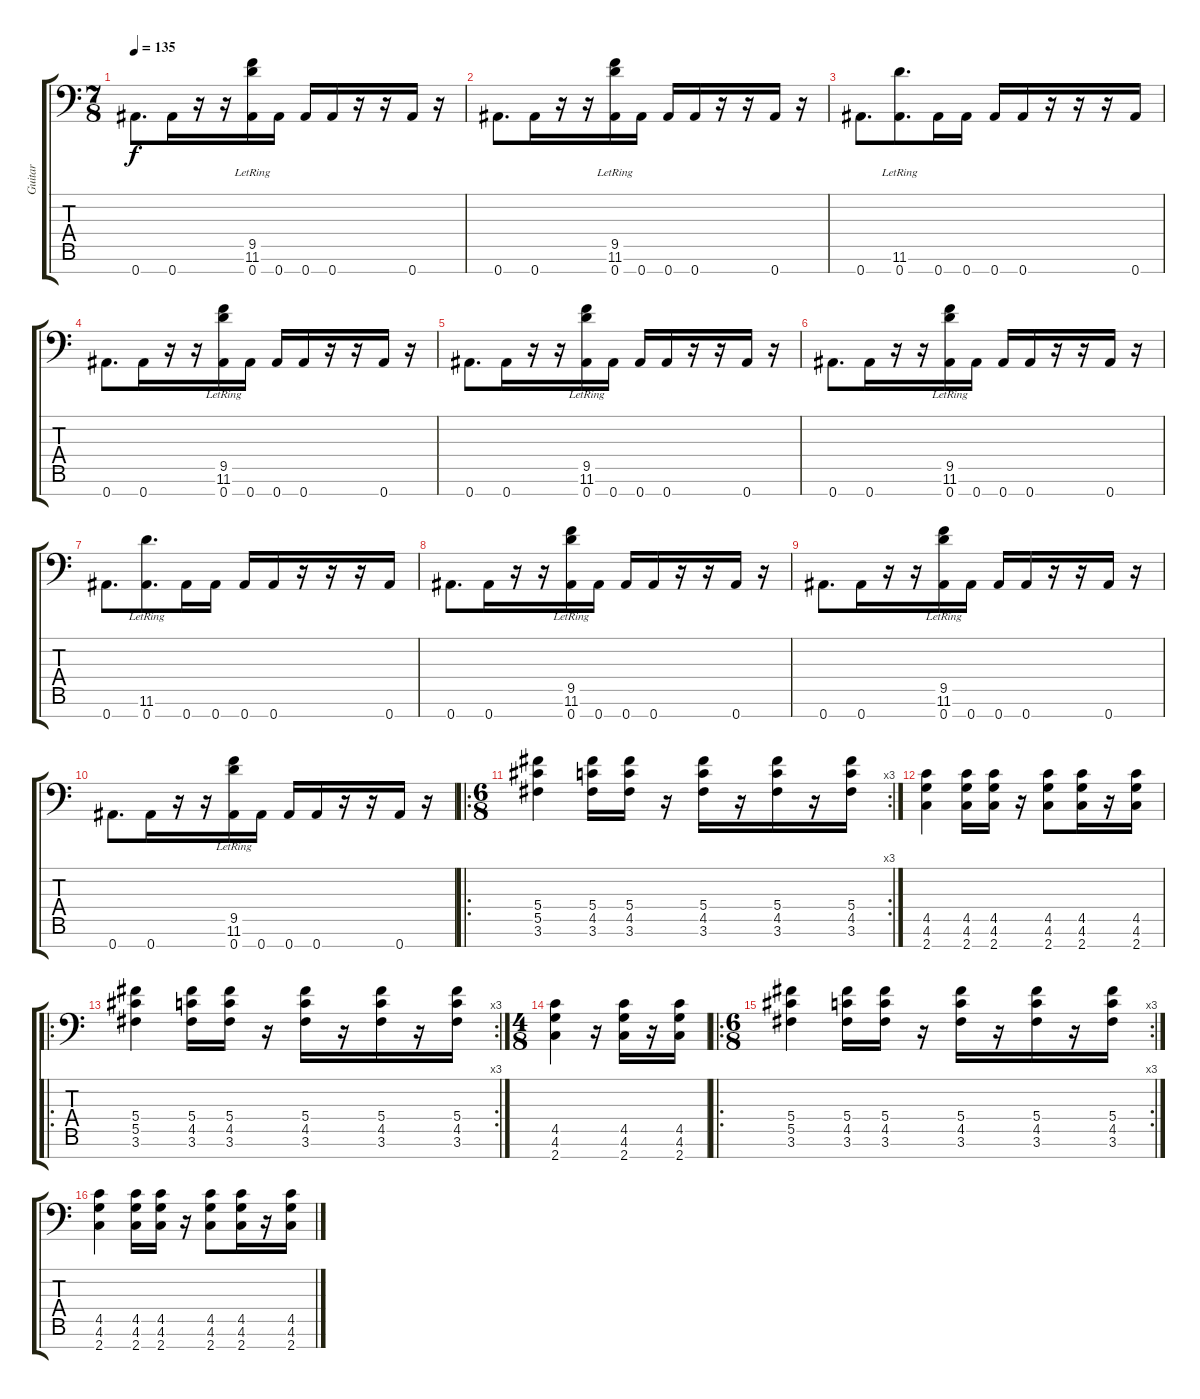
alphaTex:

\track ("Guitar" "Guitar") {instrument distortionguitar}
\staff {score tabs}
\tuning (Eb4 Bb3 Gb3 Db3 Ab2 Eb2 Bb1) {hide}
\ts (7 8)
\tempo 135
\clef f4
\ks c
0.7.8{d dy f} 0.7.16 r.16 r.16 (9.5{lr} 11.6{lr} 0.7).16 0.7.16 0.7.16 0.7.16 r.16 r.16 0.7.16 r.16 |
0.7.8{d} 0.7.16 r.16 r.16 (9.5{lr} 11.6{lr} 0.7).16 0.7.16 0.7.16 0.7.16 r.16 r.16 0.7.16 r.16 |
0.7.8{d} (11.6{lr} 0.7).8{d} 0.7.16 0.7.16 0.7.16 0.7.16 r.16 r.16 r.16 0.7.16 |
0.7.8{d} 0.7.16 r.16 r.16 (9.5{lr} 11.6{lr} 0.7).16 0.7.16 0.7.16 0.7.16 r.16 r.16 0.7.16 r.16 |
0.7.8{d} 0.7.16 r.16 r.16 (9.5{lr} 11.6{lr} 0.7).16 0.7.16 0.7.16 0.7.16 r.16 r.16 0.7.16 r.16 |
0.7.8{d} 0.7.16 r.16 r.16 (9.5{lr} 11.6{lr} 0.7).16 0.7.16 0.7.16 0.7.16 r.16 r.16 0.7.16 r.16 |
0.7.8{d} (11.6{lr} 0.7).8{d} 0.7.16 0.7.16 0.7.16 0.7.16 r.16 r.16 r.16 0.7.16 |
0.7.8{d} 0.7.16 r.16 r.16 (9.5{lr} 11.6{lr} 0.7).16 0.7.16 0.7.16 0.7.16 r.16 r.16 0.7.16 r.16 |
0.7.8{d} 0.7.16 r.16 r.16 (9.5{lr} 11.6{lr} 0.7).16 0.7.16 0.7.16 0.7.16 r.16 r.16 0.7.16 r.16 |
0.7.8{d} 0.7.16 r.16 r.16 (9.5{lr} 11.6{lr} 0.7).16 0.7.16 0.7.16 0.7.16 r.16 r.16 0.7.16 r.16 |
\ro
\rc 3
\ts (6 8)
(5.4 5.5 3.6).4 (5.4 4.5 3.6).16 (5.4 4.5 3.6).16 r.16 (5.4 4.5 3.6).16 r.16 (5.4 4.5 3.6).16 r.16 (5.4 4.5 3.6).16 |
(4.5 4.6 2.7).4 (4.5 4.6 2.7).16 (4.5 4.6 2.7).16 r.16 (4.5 4.6 2.7).8 (4.5 4.6 2.7).16 r.16 (4.5 4.6 2.7).16 |
\ro
\rc 3
(5.4 5.5 3.6).4 (5.4 4.5 3.6).16 (5.4 4.5 3.6).16 r.16 (5.4 4.5 3.6).16 r.16 (5.4 4.5 3.6).16 r.16 (5.4 4.5 3.6).16 |
\ts (4 8)
(4.5 4.6 2.7).4 r.16 (4.5 4.6 2.7).16 r.16 (4.5 4.6 2.7).16 |
\ro
\rc 3
\ts (6 8)
(5.4 5.5 3.6).4 (5.4 4.5 3.6).16 (5.4 4.5 3.6).16 r.16 (5.4 4.5 3.6).16 r.16 (5.4 4.5 3.6).16 r.16 (5.4 4.5 3.6).16 |
(4.5 4.6 2.7).4 (4.5 4.6 2.7).16 (4.5 4.6 2.7).16 r.16 (4.5 4.6 2.7).8 (4.5 4.6 2.7).16 r.16 (4.5 4.6 2.7).16
